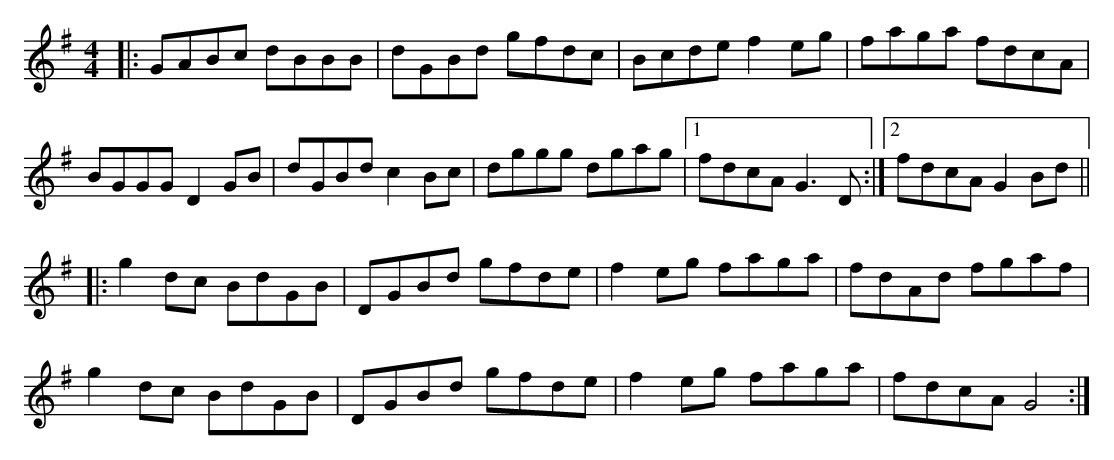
X:1
M:4/4
K:G
|:GABc dBBB|dGBd gfdc|Bcde f2eg|faga fdcA|
BGGG D2GB|dGBd c2Bc|dggg dgag|1 fdcA G3D:|2 fdcA G2Bd||
|:g2 dc BdGB|DGBd gfde|f2eg faga|fdAd fgaf|
g2dc BdGB|DGBd gfde|f2eg faga|fdcA G4:|
